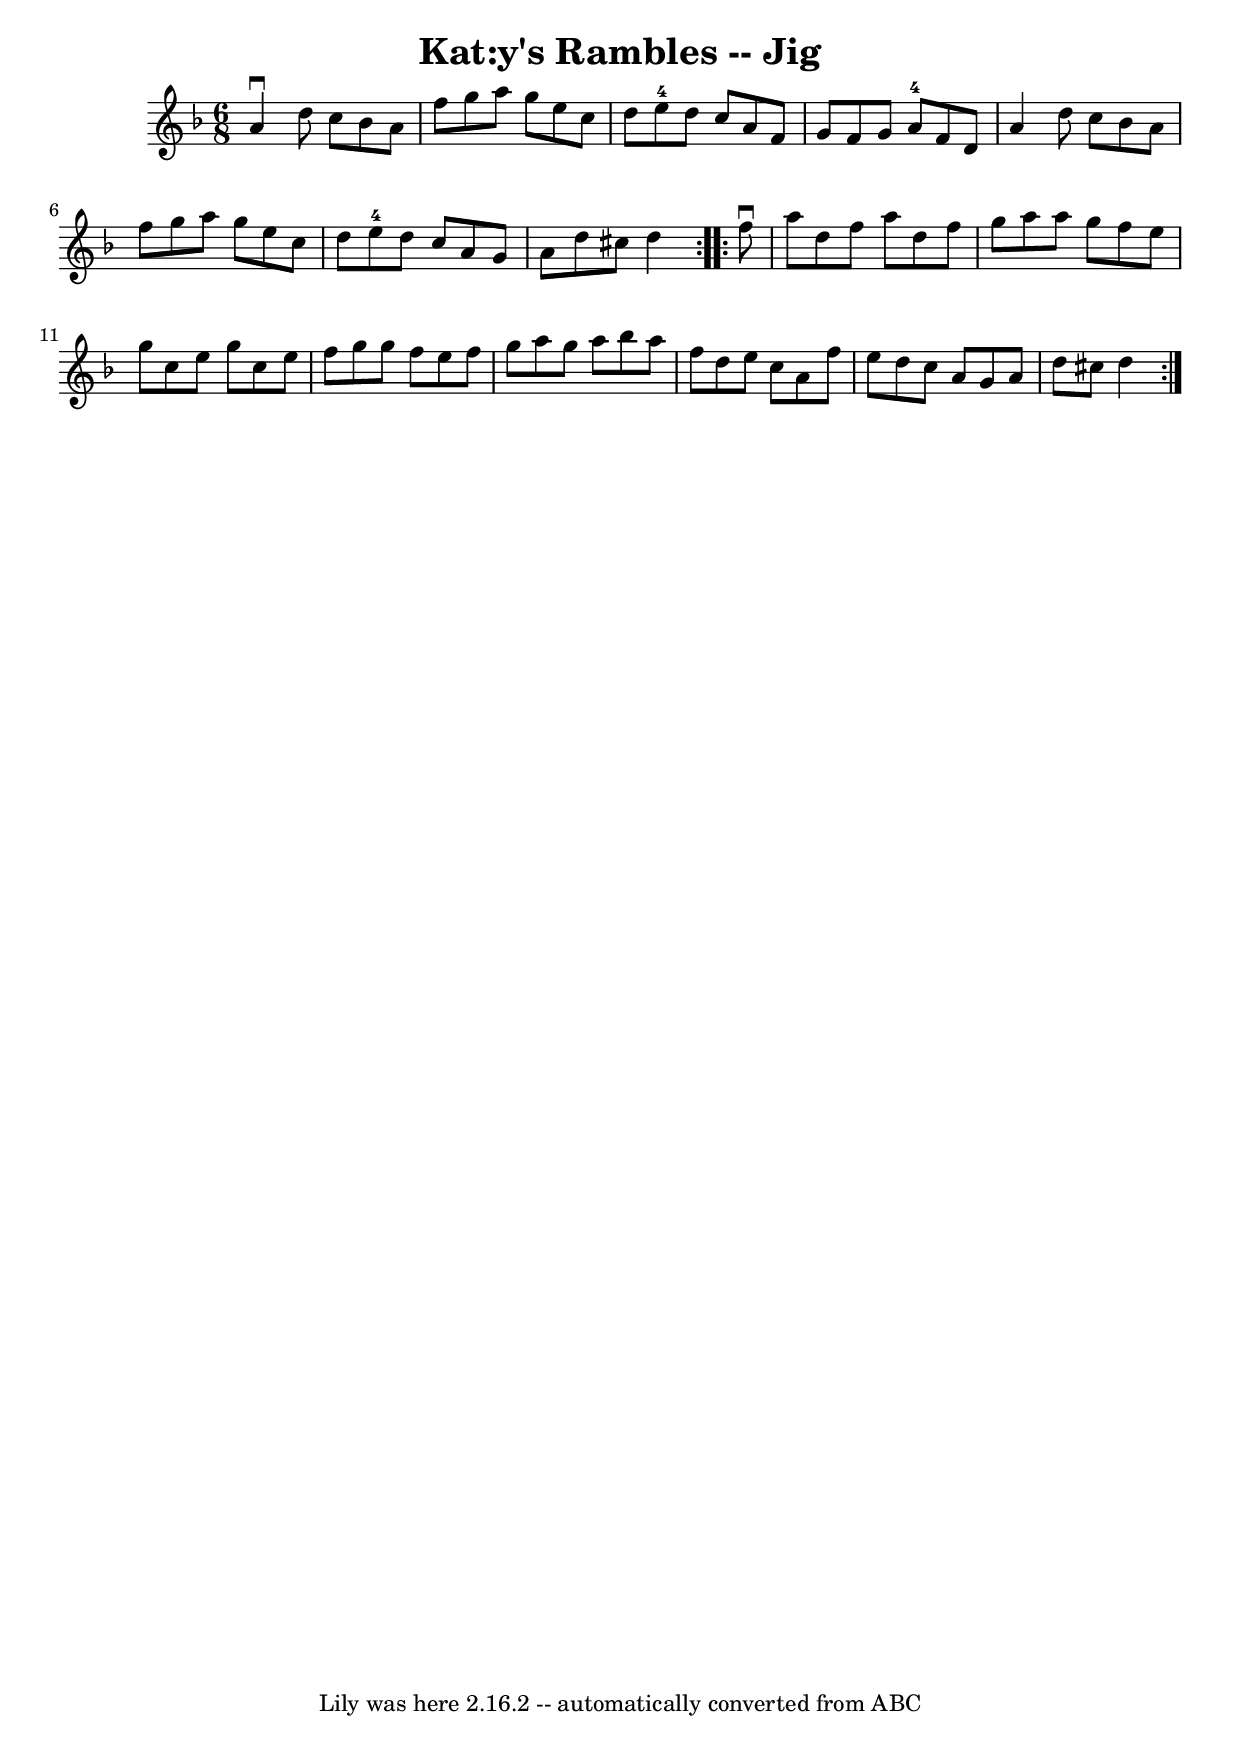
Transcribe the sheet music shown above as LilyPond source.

\version "2.7.40"
\include "Mammoth.ily"
\header {
	%% book = "Ryan's Mammoth Collection"
	crossRefNumber = "1"
	footnotes = "\\\\84 426"
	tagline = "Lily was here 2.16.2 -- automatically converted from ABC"
	title = "Kat:y's Rambles -- Jig"
}
voicedefault =  {
\set Score.defaultBarType = "empty"

\repeat volta 2 {
\time 6/8 \key d \minor a'4^\downbow d''8 c''8 bes'8 a'8    
|
 f''8 g''8 a''8 g''8 e''8 c''8    |
 d''8    
e''8-4 d''8 c''8 a'8 f'8    |
 g'8 f'8 g'8 a'8 
-4 f'8 d'8    |
 a'4 d''8 c''8 bes'8 a'8    
|
 f''8 g''8 a''8 g''8 e''8 c''8    |
 d''8    
e''8-4 d''8 c''8 a'8 g'8    |
 a'8 d''8 cis''8    
d''4  }     \repeat volta 2 { f''8^\downbow a''8 d''8 f''8 a''8   
 d''8    |
 f''8 g''8 a''8 a''8 g''8 f''8    |
   
e''8 g''8 c''8 e''8 g''8 c''8    |
 e''8 f''8 g''8 
 g''8 f''8 e''8    |
 f''8 g''8 a''8 g''8 a''8    
bes''8    |
 a''8 f''8 d''8 e''8 c''8 a'8    |
   
f''8 e''8 d''8 c''8 a'8 g'8    |
 a'8 d''8 cis''8  
 d''4  }   
}

\score{
    <<

	\context Staff="default"
	{
	    \voicedefault 
	}

    >>
	\layout {
	}
	\midi {}
}
